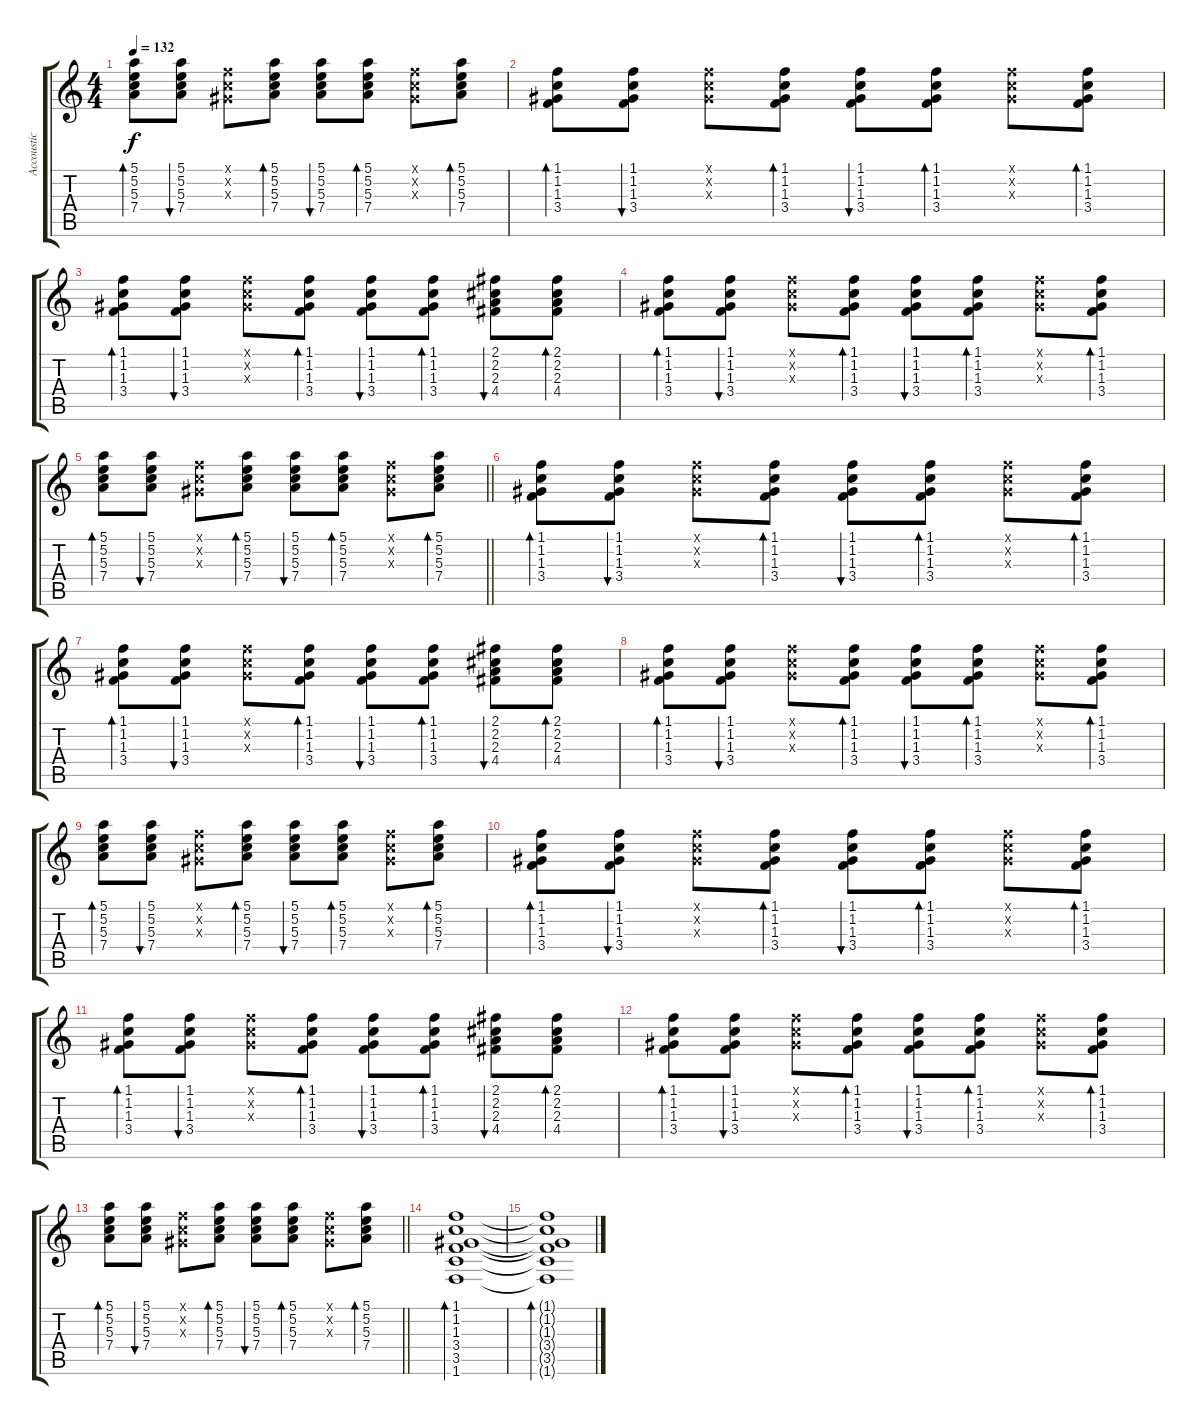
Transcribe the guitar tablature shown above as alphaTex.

\track ("Accoustic" "Accoustic") {instrument acousticguitarnylon}
\staff {score tabs}
\tuning (E4 B3 G3 D3 A2 E2) {hide}
\ts (4 4)
\tempo 132
\clef g2
\ks c
(5.1 5.2 5.3 7.4).8{bd 60 dy f} (5.1 5.2 5.3 7.4).8{bu 60} (1.1{x} 1.2{x} 1.3{x}).8 (5.1 5.2 5.3 7.4).8{bd 60} (5.1 5.2 5.3 7.4).8{bu 60} (5.1 5.2 5.3 7.4).8{bd 60} (1.1{x} 1.2{x} 1.3{x}).8 (5.1 5.2 5.3 7.4).8{bd 60} |
(1.1 1.2 1.3 3.4).8{bd 60} (1.1 1.2 1.3 3.4).8{bu 60} (1.1{x} 1.2{x} 1.3{x}).8 (1.1 1.2 1.3 3.4).8{bd 60} (1.1 1.2 1.3 3.4).8{bu 60} (1.1 1.2 1.3 3.4).8{bd 60} (1.1{x} 1.2{x} 1.3{x}).8 (1.1 1.2 1.3 3.4).8{bd 60} |
(1.1 1.2 1.3 3.4).8{bd 60} (1.1 1.2 1.3 3.4).8{bu 60} (1.1{x} 1.2{x} 1.3{x}).8 (1.1 1.2 1.3 3.4).8{bd 60} (1.1 1.2 1.3 3.4).8{bu 60} (1.1 1.2 1.3 3.4).8{bd 60} (2.1 2.2 2.3 4.4).8{bu 60} (2.1 2.2 2.3 4.4).8{bd 60} |
(1.1 1.2 1.3 3.4).8{bd 60} (1.1 1.2 1.3 3.4).8{bu 60} (1.1{x} 1.2{x} 1.3{x}).8 (1.1 1.2 1.3 3.4).8{bd 60} (1.1 1.2 1.3 3.4).8{bu 60} (1.1 1.2 1.3 3.4).8{bd 60} (1.1{x} 1.2{x} 1.3{x}).8 (1.1 1.2 1.3 3.4).8{bd 60} |
\barLineRight lightlight
(5.1 5.2 5.3 7.4).8{bd 60} (5.1 5.2 5.3 7.4).8{bu 60} (1.1{x} 1.2{x} 1.3{x}).8 (5.1 5.2 5.3 7.4).8{bd 60} (5.1 5.2 5.3 7.4).8{bu 60} (5.1 5.2 5.3 7.4).8{bd 60} (1.1{x} 1.2{x} 1.3{x}).8 (5.1 5.2 5.3 7.4).8{bd 60} |
(1.1 1.2 1.3 3.4).8{bd 60} (1.1 1.2 1.3 3.4).8{bu 60} (1.1{x} 1.2{x} 1.3{x}).8 (1.1 1.2 1.3 3.4).8{bd 60} (1.1 1.2 1.3 3.4).8{bu 60} (1.1 1.2 1.3 3.4).8{bd 60} (1.1{x} 1.2{x} 1.3{x}).8 (1.1 1.2 1.3 3.4).8{bd 60} |
(1.1 1.2 1.3 3.4).8{bd 60} (1.1 1.2 1.3 3.4).8{bu 60} (1.1{x} 1.2{x} 1.3{x}).8 (1.1 1.2 1.3 3.4).8{bd 60} (1.1 1.2 1.3 3.4).8{bu 60} (1.1 1.2 1.3 3.4).8{bd 60} (2.1 2.2 2.3 4.4).8{bu 60} (2.1 2.2 2.3 4.4).8{bd 60} |
(1.1 1.2 1.3 3.4).8{bd 60} (1.1 1.2 1.3 3.4).8{bu 60} (1.1{x} 1.2{x} 1.3{x}).8 (1.1 1.2 1.3 3.4).8{bd 60} (1.1 1.2 1.3 3.4).8{bu 60} (1.1 1.2 1.3 3.4).8{bd 60} (1.1{x} 1.2{x} 1.3{x}).8 (1.1 1.2 1.3 3.4).8{bd 60} |
(5.1 5.2 5.3 7.4).8{bd 60} (5.1 5.2 5.3 7.4).8{bu 60} (1.1{x} 1.2{x} 1.3{x}).8 (5.1 5.2 5.3 7.4).8{bd 60} (5.1 5.2 5.3 7.4).8{bu 60} (5.1 5.2 5.3 7.4).8{bd 60} (1.1{x} 1.2{x} 1.3{x}).8 (5.1 5.2 5.3 7.4).8{bd 60} |
(1.1 1.2 1.3 3.4).8{bd 60} (1.1 1.2 1.3 3.4).8{bu 60} (1.1{x} 1.2{x} 1.3{x}).8 (1.1 1.2 1.3 3.4).8{bd 60} (1.1 1.2 1.3 3.4).8{bu 60} (1.1 1.2 1.3 3.4).8{bd 60} (1.1{x} 1.2{x} 1.3{x}).8 (1.1 1.2 1.3 3.4).8{bd 60} |
(1.1 1.2 1.3 3.4).8{bd 60} (1.1 1.2 1.3 3.4).8{bu 60} (1.1{x} 1.2{x} 1.3{x}).8 (1.1 1.2 1.3 3.4).8{bd 60} (1.1 1.2 1.3 3.4).8{bu 60} (1.1 1.2 1.3 3.4).8{bd 60} (2.1 2.2 2.3 4.4).8{bu 60} (2.1 2.2 2.3 4.4).8{bd 60} |
(1.1 1.2 1.3 3.4).8{bd 60} (1.1 1.2 1.3 3.4).8{bu 60} (1.1{x} 1.2{x} 1.3{x}).8 (1.1 1.2 1.3 3.4).8{bd 60} (1.1 1.2 1.3 3.4).8{bu 60} (1.1 1.2 1.3 3.4).8{bd 60} (1.1{x} 1.2{x} 1.3{x}).8 (1.1 1.2 1.3 3.4).8{bd 60} |
\barLineRight lightlight
(5.1 5.2 5.3 7.4).8{bd 60} (5.1 5.2 5.3 7.4).8{bu 60} (1.1{x} 1.2{x} 1.3{x}).8 (5.1 5.2 5.3 7.4).8{bd 60} (5.1 5.2 5.3 7.4).8{bu 60} (5.1 5.2 5.3 7.4).8{bd 60} (1.1{x} 1.2{x} 1.3{x}).8 (5.1 5.2 5.3 7.4).8{bd 60} |
(1.1 1.2 1.3 3.4 3.5 1.6).1{bd 240} |
(1.1{t} 1.2{t} 1.3{t} 3.4{t} 3.5{t} 1.6{t}).1{bd 240}
